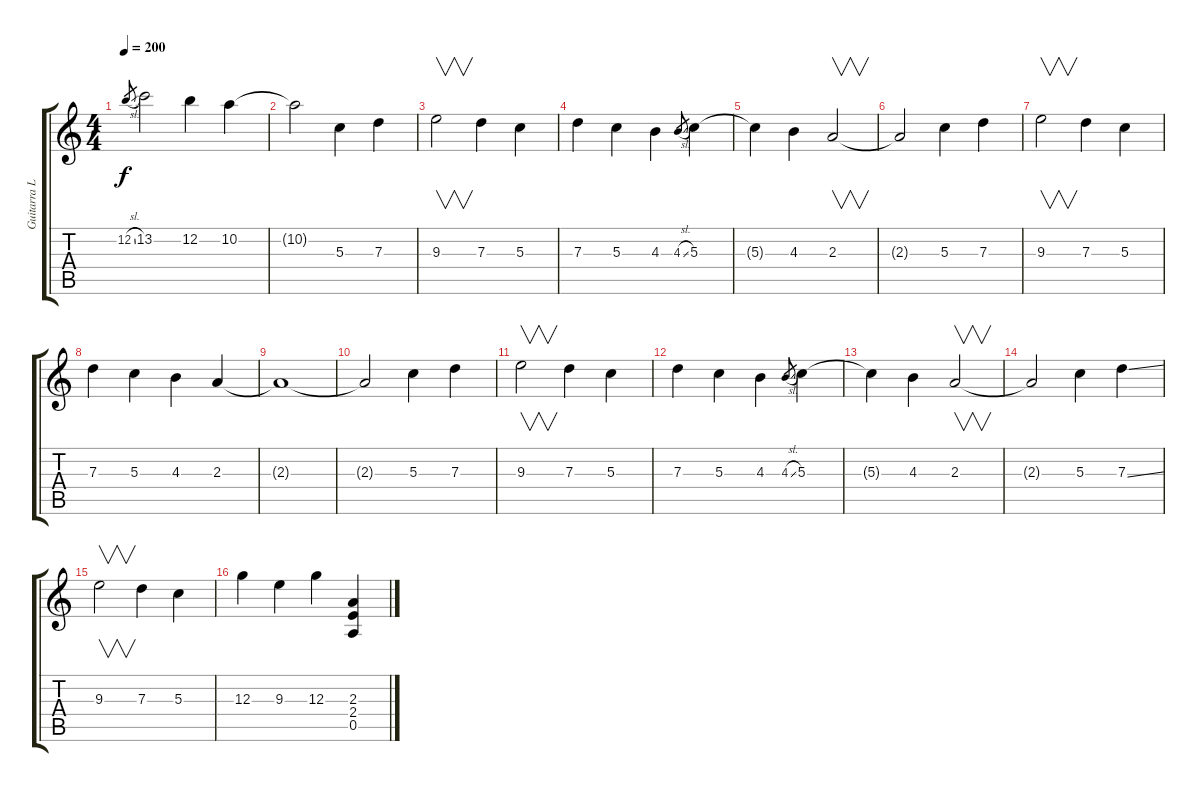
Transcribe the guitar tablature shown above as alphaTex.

\track ("Guitarra Líder" "Guitarra L") {instrument distortionguitar}
\staff {score tabs}
\tuning (E4 B3 G3 D3 A2 E2) {hide}
\ts (4 4)
\tempo 200
\clef g2
\ks c
12.2{sl}.8{gr dy f} 13.2.2 12.2.4 10.2.4 |
10.2{t}.2 5.3.4 7.3.4 |
9.3.2{v} 7.3.4 5.3.4 |
7.3.4 5.3.4 4.3.4 4.3{sl}.8{gr} 5.3.4 |
5.3{t}.4 4.3.4 2.3.2{v} |
2.3{t}.2 5.3.4 7.3.4 |
9.3.2{v} 7.3.4 5.3.4 |
7.3.4 5.3.4 4.3.4 2.3.4 |
2.3{t}.1 |
2.3{t}.2 5.3.4 7.3.4 |
9.3.2{v} 7.3.4 5.3.4 |
7.3.4 5.3.4 4.3.4 4.3{sl}.8{gr} 5.3.4 |
5.3{t}.4 4.3.4 2.3.2{v} |
2.3{t}.2 5.3.4 7.3{ss}.4 |
9.3.2{v} 7.3.4 5.3.4 |
12.3.4 9.3.4 12.3.4 (2.3 2.4 0.5).4
